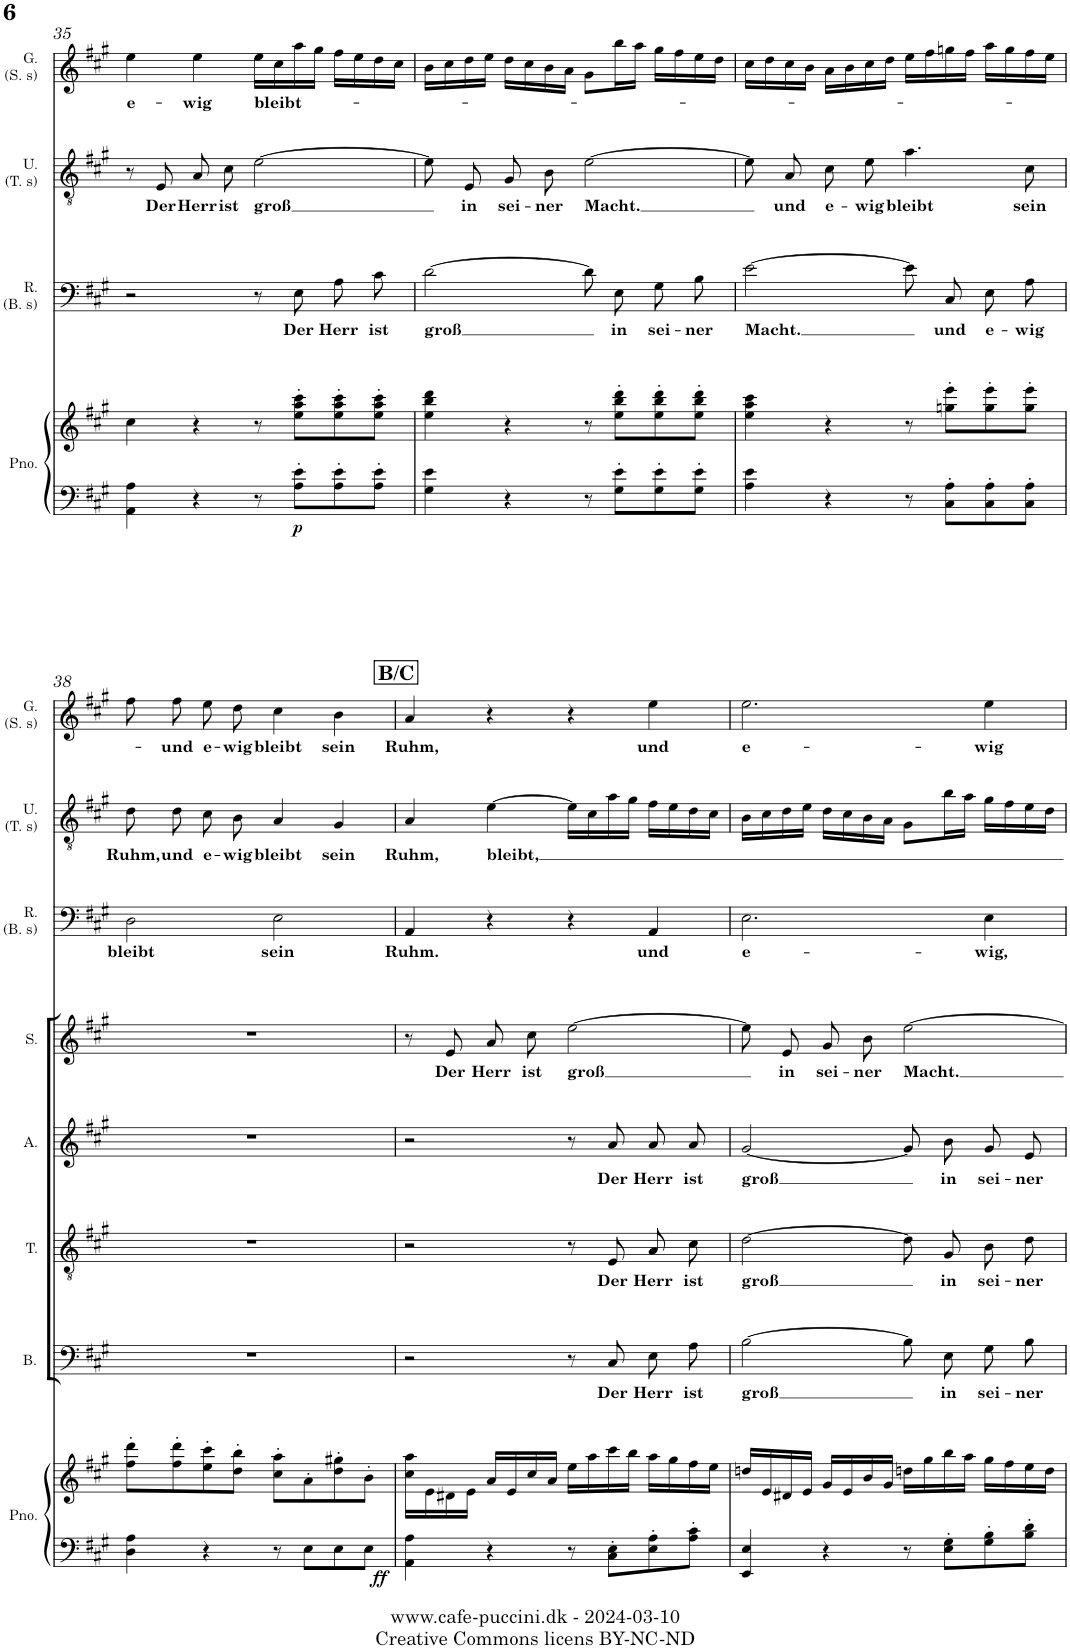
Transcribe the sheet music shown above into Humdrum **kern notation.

**kern	**kern	**dynam	**kern	**text	**kern	**text	**kern	**text	**kern	**text	**kern	**text	**kern	**text	**kern	**text
*part8	*part8	*part8	*part7	*part7	*part6	*part6	*part5	*part5	*part4	*part4	*part3	*part3	*part2	*part2	*part1	*part1
*staff9	*staff8	*staff8/9	*staff7	*staff7	*staff6	*staff6	*staff5	*staff5	*staff4	*staff4	*staff3	*staff3	*staff2	*staff2	*staff1	*staff1
*I"Piano	*	*	*I"Bass	*	*I"Tenor	*	*I"Alto	*	*I"Soprano	*	*I"Raphael (Bass solo)	*	*I"Uriel (Tenor solo)	*	*I"Gabriel (Soprano solo)	*
*I'Pno.	*	*	*I'B.	*	*I'T.	*	*I'A.	*	*I'S.	*	*I'R. (B. s)	*	*I'U. (T. s)	*	*I'G. (S. s)	*
!!LO:PB:g=z
*clefF4	*clefG2	*	*clefF4	*	*clefGv2	*	*clefG2	*	*clefG2	*	*clefF4	*	*clefGv2	*	*clefG2	*
*k[f#c#g#]	*k[f#c#g#]	*	*k[f#c#g#]	*	*k[f#c#g#]	*	*k[f#c#g#]	*	*k[f#c#g#]	*	*k[f#c#g#]	*	*k[f#c#g#]	*	*k[f#c#g#]	*
*M4/4	*M4/4	*	*M4/4	*	*M4/4	*	*M4/4	*	*M4/4	*	*M4/4	*	*M4/4	*	*M4/4	*
*met(c)	*met(c)	*	*met(c)	*	*met(c)	*	*met(c)	*	*met(c)	*	*met(c)	*	*met(c)	*	*met(c)	*
=35	=35	=35	=35	=35	=35	=35	=35	=35	=35	=35	=35	=35	=35	=35	=35	=35
!	!	!	!	!	!	!	!	!	!	!	!	!	!	!	!	!LO:LY:b
4AA\ 4A\	4cc#\	.	1r	.	1r	.	1r	.	1r	.	2r	.	8r	.	4ee\	e-
!	!	!	!	!	!	!	!	!	!	!	!	!	!	!LO:LY:b	!	!
.	.	.	.	.	.	.	.	.	.	.	.	.	8E/	Der	.	.
!	!	!	!	!	!	!	!	!	!	!	!	!	!	!LO:LY:b	!	!LO:LY:b
4r	4r	.	.	.	.	.	.	.	.	.	.	.	8A/	Herr	4ee\	-wig
!	!	!	!	!	!	!	!	!	!	!	!	!	!	!LO:LY:b	!	!
.	.	.	.	.	.	.	.	.	.	.	.	.	8c#\	ist	.	.
!	!	!	!	!	!	!	!	!	!	!	!	!	!	!LO:LY:b	!	!LO:LY:b
8r	8r	.	.	.	.	.	.	.	.	.	8r	.	[2e\	groß	16ee\LL	bleibt-
.	.	.	.	.	.	.	.	.	.	.	.	.	.	.	16cc#\	.
!	!	!LO:DY:b=2	!	!	!	!	!	!	!	!	!	!LO:LY:b	!	!	!	!
8A\' 8e\'L	8ee\' 8aa\' 8ccc#\'L	p	.	.	.	.	.	.	.	.	8E\	Der	.	.	16aa\	.
.	.	.	.	.	.	.	.	.	.	.	.	.	.	.	16gg#\JJ	.
!	!	!	!	!	!	!	!	!	!	!	!	!LO:LY:b	!	!	!	!
8A\' 8e\'	8ee\' 8aa\' 8ccc#\'	.	.	.	.	.	.	.	.	.	8A\L	Herr	.	.	16ff#\LL	.
.	.	.	.	.	.	.	.	.	.	.	.	.	.	.	16ee\	.
!	!	!	!	!	!	!	!	!	!	!	!	!LO:LY:b	!	!	!	!
8A\' 8e\'J	8ee\' 8aa\' 8ccc#\'J	.	.	.	.	.	.	.	.	.	8c#\J	ist	.	.	16dd\	.
.	.	.	.	.	.	.	.	.	.	.	.	.	.	.	16cc#\JJ	.
=36	=36	=36	=36	=36	=36	=36	=36	=36	=36	=36	=36	=36	=36	=36	=36	=36
!	!	!	!	!	!	!	!	!	!	!	!	!LO:LY:b	!	!	!	!
4G#\ 4e\	4ee\ 4bb\ 4ddd\	.	1r	.	1r	.	1r	.	1r	.	[2d\	groß	8e\]	.	16b\LL	.
.	.	.	.	.	.	.	.	.	.	.	.	.	.	.	16cc#\	.
!	!	!	!	!	!	!	!	!	!	!	!	!	!	!LO:LY:b	!	!
.	.	.	.	.	.	.	.	.	.	.	.	.	8E/	in	16dd\	.
.	.	.	.	.	.	.	.	.	.	.	.	.	.	.	16ee\JJ	.
!	!	!	!	!	!	!	!	!	!	!	!	!	!	!LO:LY:b	!	!
4r	4r	.	.	.	.	.	.	.	.	.	.	.	8G#/	sei-	16dd\LL	.
.	.	.	.	.	.	.	.	.	.	.	.	.	.	.	16cc#\	.
!	!	!	!	!	!	!	!	!	!	!	!	!	!	!LO:LY:b	!	!
.	.	.	.	.	.	.	.	.	.	.	.	.	8B\	-ner	16b\	.
.	.	.	.	.	.	.	.	.	.	.	.	.	.	.	16a\JJ	.
!	!	!	!	!	!	!	!	!	!	!	!	!	!	!LO:LY:b	!	!
8r	8r	.	.	.	.	.	.	.	.	.	8d\L]	.	[2e\	Macht.	8g#\L	.
!	!	!	!	!	!	!	!	!	!	!	!	!LO:LY:b	!	!	!	!
8G#\' 8e\'L	8ee\' 8bb\' 8ddd\'L	.	.	.	.	.	.	.	.	.	8E\J	in	.	.	16bb\L	.
.	.	.	.	.	.	.	.	.	.	.	.	.	.	.	16aa\JJ	.
!	!	!	!	!	!	!	!	!	!	!	!	!LO:LY:b	!	!	!	!
8G#\' 8e\'	8ee\' 8bb\' 8ddd\'	.	.	.	.	.	.	.	.	.	8G#\L	sei-	.	.	16gg#\LL	.
.	.	.	.	.	.	.	.	.	.	.	.	.	.	.	16ff#\	.
!	!	!	!	!	!	!	!	!	!	!	!	!LO:LY:b	!	!	!	!
8G#\' 8e\'J	8ee\' 8bb\' 8ddd\'J	.	.	.	.	.	.	.	.	.	8B\J	-ner	.	.	16ee\	.
.	.	.	.	.	.	.	.	.	.	.	.	.	.	.	16dd\JJ	.
=37	=37	=37	=37	=37	=37	=37	=37	=37	=37	=37	=37	=37	=37	=37	=37	=37
!	!	!	!	!	!	!	!	!	!	!	!	!LO:LY:b	!	!	!	!
4A\ 4e\	4ee\ 4aa\ 4ccc#\	.	1r	.	1r	.	1r	.	1r	.	[2e\	Macht.	8e\]	.	16cc#\LL	.
.	.	.	.	.	.	.	.	.	.	.	.	.	.	.	16dd\	.
!	!	!	!	!	!	!	!	!	!	!	!	!	!	!LO:LY:b	!	!
.	.	.	.	.	.	.	.	.	.	.	.	.	8A/	und	16cc#\	.
.	.	.	.	.	.	.	.	.	.	.	.	.	.	.	16b\JJ	.
!	!	!	!	!	!	!	!	!	!	!	!	!	!	!LO:LY:b	!	!
4r	4r	.	.	.	.	.	.	.	.	.	.	.	8c#\	e-	16a\LL	.
.	.	.	.	.	.	.	.	.	.	.	.	.	.	.	16b\	.
!	!	!	!	!	!	!	!	!	!	!	!	!	!	!LO:LY:b	!	!
.	.	.	.	.	.	.	.	.	.	.	.	.	8e\	-wig	16cc#\	.
.	.	.	.	.	.	.	.	.	.	.	.	.	.	.	16dd\JJ	.
!	!	!	!	!	!	!	!	!	!	!	!	!	!	!LO:LY:b	!	!
8r	8r	.	.	.	.	.	.	.	.	.	8e\L]	.	4.a\	bleibt	16ee\LL	.
.	.	.	.	.	.	.	.	.	.	.	.	.	.	.	16ff#\	.
!	!	!	!	!	!	!	!	!	!	!	!	!LO:LY:b	!	!	!	!
8C#\' 8A\'L	8ggn\' 8eee\'L	.	.	.	.	.	.	.	.	.	8C#\J	und	.	.	16ggn\	.
.	.	.	.	.	.	.	.	.	.	.	.	.	.	.	16ff#\JJ	.
!	!	!	!	!	!	!	!	!	!	!	!	!LO:LY:b	!	!	!	!
8C#\' 8A\'	8gg\' 8eee\'	.	.	.	.	.	.	.	.	.	8E\L	e-	.	.	16aa\LL	.
.	.	.	.	.	.	.	.	.	.	.	.	.	.	.	16gg\	.
!	!	!	!	!	!	!	!	!	!	!	!	!LO:LY:b	!	!LO:LY:b	!	!
8C#\' 8A\'J	8gg\' 8eee\'J	.	.	.	.	.	.	.	.	.	8A\J	-wig	8c#\	sein	16ff#\	.
.	.	.	.	.	.	.	.	.	.	.	.	.	.	.	16ee\JJ	.
!!LO:LB:g=z
=38	=38	=38	=38	=38	=38	=38	=38	=38	=38	=38	=38	=38	=38	=38	=38	=38
!	!	!	!	!	!	!	!	!	!	!	!	!LO:LY:b	!	!LO:LY:b	!	!
4D\ 4A\	8ff#\' 8ddd\'L	.	1r	.	1r	.	1r	.	1r	.	2D\	bleibt	8d\	Ruhm,	8ff#\	.
!	!	!	!	!	!	!	!	!	!	!	!	!	!	!LO:LY:b	!	!LO:LY:b
.	8ff#\' 8ddd\'	.	.	.	.	.	.	.	.	.	.	.	8d\	und	8ff#\	-und
!	!	!	!	!	!	!	!	!	!	!	!	!	!	!LO:LY:b	!	!LO:LY:b
4r	8ee\' 8ccc#\'	.	.	.	.	.	.	.	.	.	.	.	8c#\	e-	8ee\	e-
!	!	!	!	!	!	!	!	!	!	!	!	!	!	!LO:LY:b	!	!LO:LY:b
.	8dd\' 8bb\'J	.	.	.	.	.	.	.	.	.	.	.	8B\	-wig	8dd\	-wig
!	!	!	!	!	!	!	!	!	!	!	!	!LO:LY:b	!	!LO:LY:b	!	!LO:LY:b
8r	8cc#\' 8aa\'L	.	.	.	.	.	.	.	.	.	2E\	sein	4A/	bleibt	4cc#\	bleibt
8E\L	8a'\	.	.	.	.	.	.	.	.	.	.	.	.	.	.	.
!	!	!	!	!	!	!	!	!	!	!	!	!	!	!LO:LY:b	!	!LO:LY:b
8E\	8dd\' 8gg#X\'	.	.	.	.	.	.	.	.	.	.	.	4G#/	sein	4b\	sein
8E\J	8b'\J	.	.	.	.	.	.	.	.	.	.	.	.	.	.	.
!!LO:REH:place=s1:a:B:cj:fs=14:t=B/C
=39	=39	=39	=39	=39	=39	=39	=39	=39	=39	=39	=39	=39	=39	=39	=39	=39
!	!	!LO:DY:b=2	!	!	!	!	!	!	!	!	!	!LO:LY:b	!	!LO:LY:b	!	!LO:LY:b
4AA\ 4A\	16cc#\ 16aa\LL	ff	2r	.	2r	.	2r	.	8r	.	4AA/	Ruhm.	4A/	Ruhm,	4a/	Ruhm,
.	16e\	.	.	.	.	.	.	.	.	.	.	.	.	.	.	.
!	!	!	!	!	!	!	!	!	!	!LO:LY:b	!	!	!	!	!	!
.	16d#X\	.	.	.	.	.	.	.	8e/	Der	.	.	.	.	.	.
.	16e\JJ	.	.	.	.	.	.	.	.	.	.	.	.	.	.	.
!	!	!	!	!	!	!	!	!	!	!LO:LY:b	!	!	!	!LO:LY:b	!	!
4r	16a/LL	.	.	.	.	.	.	.	8a\L	Herr	4r	.	[4e\	bleibt,	4r	.
.	16e/	.	.	.	.	.	.	.	.	.	.	.	.	.	.	.
!	!	!	!	!	!	!	!	!	!	!LO:LY:b	!	!	!	!	!	!
.	16cc#/	.	.	.	.	.	.	.	8cc#\J	ist	.	.	.	.	.	.
.	16a/JJ	.	.	.	.	.	.	.	.	.	.	.	.	.	.	.
!	!	!	!	!	!	!	!	!	!	!LO:LY:b	!	!	!	!	!	!
8r	16ee\LL	.	8r	.	8r	.	8r	.	[2ee\	groß	4r	.	16e\LL]	.	4r	.
.	16aa\	.	.	.	.	.	.	.	.	.	.	.	16c#\	.	.	.
!	!	!	!	!LO:LY:b	!	!LO:LY:b	!	!LO:LY:b	!	!	!	!	!	!	!	!
8C#\' 8E\'L	16ccc#\	.	8C#/	Der	8E/	Der	8a/	Der	.	.	.	.	16a\	.	.	.
.	16bb\JJ	.	.	.	.	.	.	.	.	.	.	.	16g#\JJ	.	.	.
!	!	!	!	!LO:LY:b	!	!LO:LY:b	!	!LO:LY:b	!	!	!	!LO:LY:b	!	!	!	!LO:LY:b
8E\' 8A\'	16aa\LL	.	8E\L	Herr	8A\L	Herr	8a/L	Herr	.	.	4AA/	und	16f#\LL	.	4ee\	und
.	16gg#\	.	.	.	.	.	.	.	.	.	.	.	16e\	.	.	.
!	!	!	!	!LO:LY:b	!	!LO:LY:b	!	!LO:LY:b	!	!	!	!	!	!	!	!
8A\' 8c#\'J	16ff#\	.	8A\J	ist	8c#\J	ist	8a/J	ist	.	.	.	.	16d\	.	.	.
.	16ee\JJ	.	.	.	.	.	.	.	.	.	.	.	16c#\JJ	.	.	.
=40	=40	=40	=40	=40	=40	=40	=40	=40	=40	=40	=40	=40	=40	=40	=40	=40
!	!	!	!	!LO:LY:b	!	!LO:LY:b	!	!LO:LY:b	!	!	!	!LO:LY:b	!	!	!	!LO:LY:b
4EE/ 4E/	16ddn/LL	.	[2B\	groß	[2d\	groß	[2g#/	groß	8ee/L]	.	2.E\	e-	16B\LL	.	2.ee\	e-
.	16e/	.	.	.	.	.	.	.	.	.	.	.	16c#\	.	.	.
!	!	!	!	!	!	!	!	!	!	!LO:LY:b	!	!	!	!	!	!
.	16d#X/	.	.	.	.	.	.	.	8e/J	in	.	.	16d\	.	.	.
.	16e/JJ	.	.	.	.	.	.	.	.	.	.	.	16e\JJ	.	.	.
!	!	!	!	!	!	!	!	!	!	!LO:LY:b	!	!	!	!	!	!
4r	16g#/LL	.	.	.	.	.	.	.	8g#/L	sei-	.	.	16d\LL	.	.	.
.	16e/	.	.	.	.	.	.	.	.	.	.	.	16c#\	.	.	.
!	!	!	!	!	!	!	!	!	!	!LO:LY:b	!	!	!	!	!	!
.	16b/	.	.	.	.	.	.	.	8b/J	-ner	.	.	16B\	.	.	.
.	16g#/JJ	.	.	.	.	.	.	.	.	.	.	.	16A\JJ	.	.	.
!	!	!	!	!	!	!	!	!	!	!LO:LY:b	!	!	!	!	!	!
8r	16ddn\LL	.	8B\L]	.	8d\L]	.	8g#/L]	.	[2ee\	Macht.	.	.	8G#\L	.	.	.
.	16gg#\	.	.	.	.	.	.	.	.	.	.	.	.	.	.	.
!	!	!	!	!LO:LY:b	!	!LO:LY:b	!	!LO:LY:b	!	!	!	!	!	!	!	!
8E\' 8G#\'L	16bb\	.	8E\J	in	8G#\J	in	8b/J	in	.	.	.	.	16b\L	.	.	.
.	16aa\JJ	.	.	.	.	.	.	.	.	.	.	.	16a\JJ	.	.	.
!	!	!	!	!LO:LY:b	!	!LO:LY:b	!	!LO:LY:b	!	!	!	!LO:LY:b	!	!	!	!LO:LY:b
8G#\' 8B\'	16gg#\LL	.	8G#\L	sei-	8B\L	sei-	8g#/L	sei-	.	.	4E\	-wig,	16g#\LL	.	4ee\	-wig
.	16ff#\	.	.	.	.	.	.	.	.	.	.	.	16f#\	.	.	.
!	!	!	!	!LO:LY:b	!	!LO:LY:b	!	!LO:LY:b	!	!	!	!	!	!	!	!
8B\' 8d\'J	16ee\	.	8B\J	-ner	8d\J	-ner	8e/J	-ner	.	.	.	.	16e\	.	.	.
.	16dd\JJ	.	.	.	.	.	.	.	.	.	.	.	16d\JJ	.	.	.
=	=	=	=	=	=	=	=	=	=	=	=	=	=	=	=	=
*-	*-	*-	*-	*-	*-	*-	*-	*-	*-	*-	*-	*-	*-	*-	*-	*-
